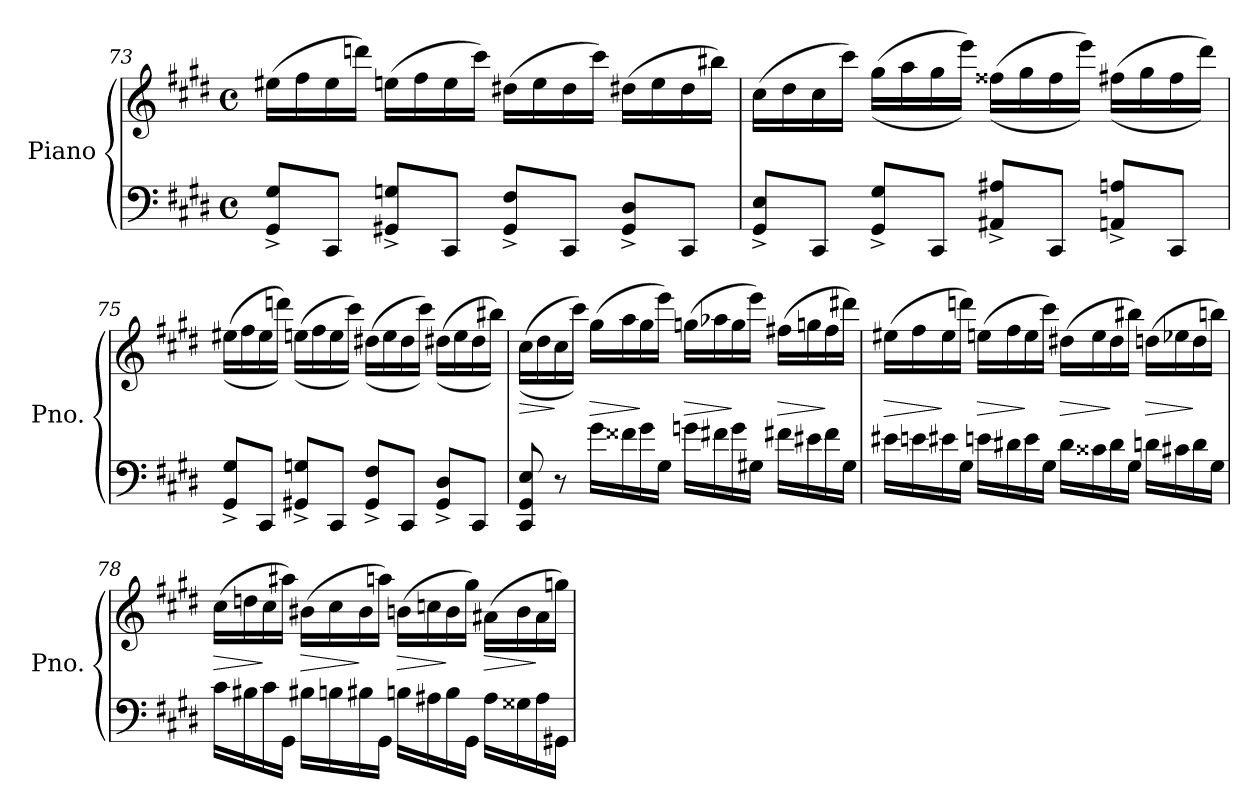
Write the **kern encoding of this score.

**kern	**kern	**dynam
*part1	*part1	*part1
*staff2	*staff1	*staff1/2
*I"Piano	*	*
*I'Pno.	*	*
!!LO:LB:g=z
*clefF4	*clefG2	*
*k[f#c#g#d#]	*k[f#c#g#d#]	*
*M4/4	*M4/4	*
*met(c)	*met(c)	*
=73	=73	=73
8GG#/^ 8G#/^L	(16ee#X\LL	.
.	16ff#\	.
8CC#/J	16ee#\	.
.	16dddn\JJ)	.
8GG#X/^ 8Gn/^L	(16een\LL	.
.	16ff#\	.
8CC#/J	16ee\	.
.	16ccc#\JJ)	.
8GG#/^ 8F#/^L	(16dd#X\LL	.
.	16ee\	.
8CC#/J	16dd#\	.
.	16ccc#\JJ)	.
8GG#/^ 8D#/^L	(16dd#X\LL	.
.	16ee\	.
8CC#/J	16dd#\	.
.	16bb#X\JJ)	.
=74	=74	=74
8GG#/^ 8E/^L	(16cc#\LL	.
.	16dd#\	.
8CC#/J	16cc#\	.
.	16ccc#\JJ)	.
8GG#/^ 8G#/^L	((16gg#\LL	.
.	16aa\	.
8CC#/J	16gg#\	.
.	16eee\JJ))	.
8AA#X/^ 8A#X/^L	((16ff##X\LL	.
.	16gg#\	.
8CC#/J	16ff##\	.
.	16eee\JJ))	.
8AAn/^ 8An/^L	((16ff#X\LL	.
.	16gg#\	.
8CC#/J	16ff#\	.
.	16ddd#\JJ))	.
!!LO:LB:g=z
=75	=75	=75
8GG#/^ 8G#/^L	((16ee#X\LL	.
.	16ff#\	.
8CC#/J	16ee#\	.
.	16dddn\JJ))	.
8GG#X/^ 8Gn/^L	((16een\LL	.
.	16ff#\	.
8CC#/J	16ee\	.
.	16ccc#\JJ))	.
8GG#/^ 8F#/^L	((16dd#X\LL	.
.	16ee\	.
8CC#/J	16dd#\	.
.	16ccc#\JJ))	.
8GG#/^ 8D#/^L	((16dd#X\LL	.
.	16ee\	.
8CC#/J	16dd#\	.
.	16bb#X\JJ))	.
=76	=76	=76
!	!	!LO:HP:b
8CC#/ 8GG#/ 8E/	((16cc#\LL	>
.	16dd#\	.
8r	16cc#\	]
.	16ccc#\JJ))	.
!	!	!LO:HP:b
16g#\LL	(16gg#\LL	>
16f##X\	16aa\	.
16g#\	16gg#\	]
16G#\JJ	16eee\JJ)	.
!	!	!LO:HP:b
16gn\LL	(16ggn\LL	>
16f#X\	16aa-X\	.
16g\	16gg\	]
16G#X\JJ	16eee\JJ)	.
!	!	!LO:HP:b
16f#X\LL	(16ff#X\LL	>
16e#X\	16ggn\	.
16f#\	16ff#\	]
16G#\JJ	16ddd#X\JJ)	.
!!LO:LB:g=z
=77	=77	=77
!	!	!LO:HP:b
16e#X\LL	(16ee#X\LL	>
16en\	16ff#\	.
16e#X\	16ee#\	]
16G#\JJ	16dddn\JJ)	.
!	!	!LO:HP:b
16en\LL	(16een\LL	>
16d#X\	16ff#\	.
16e\	16ee\	]
16G#\JJ	16ccc#\JJ)	.
!	!	!LO:HP:b
16d#\LL	(16dd#X\LL	>
16c##X\	16ee\	.
16d#\	16dd#\	]
16G#\JJ	16bb#X\JJ)	.
!	!	!LO:HP:b
16dn\LL	(16ddn\LL	>
16c#X\	16ee-X\	.
16d\	16dd\	]
16G#\JJ	16bbn\JJ)	.
=78	=78	=78
!	!	!LO:HP:b
16c#\LL	(16cc#\LL	>
16B#X\	16ddn\	.
16c#\	16cc#\	]
16GG#\JJ	16aa#X\JJ)	.
!	!	!LO:HP:b
16B#X\LL	(16b#X\LL	>
16Bn\	16cc#\	.
16B#X\	16b#\	]
16GG#\JJ	16aan\JJ)	.
!	!	!LO:HP:b
16Bn\LL	(16bn\LL	>
16A#X\	16ccn\	.
16B\	16b\	]
16GG#\JJ	16gg#\JJ)	.
!	!	!LO:HP:b
16A#\LL	(16a#X\LL	>
16G##X\	16b\	.
16A#\	16a#\	]
16GG#X\JJ	16ggn\JJ)	.
=	=	=
*-	*-	*-
